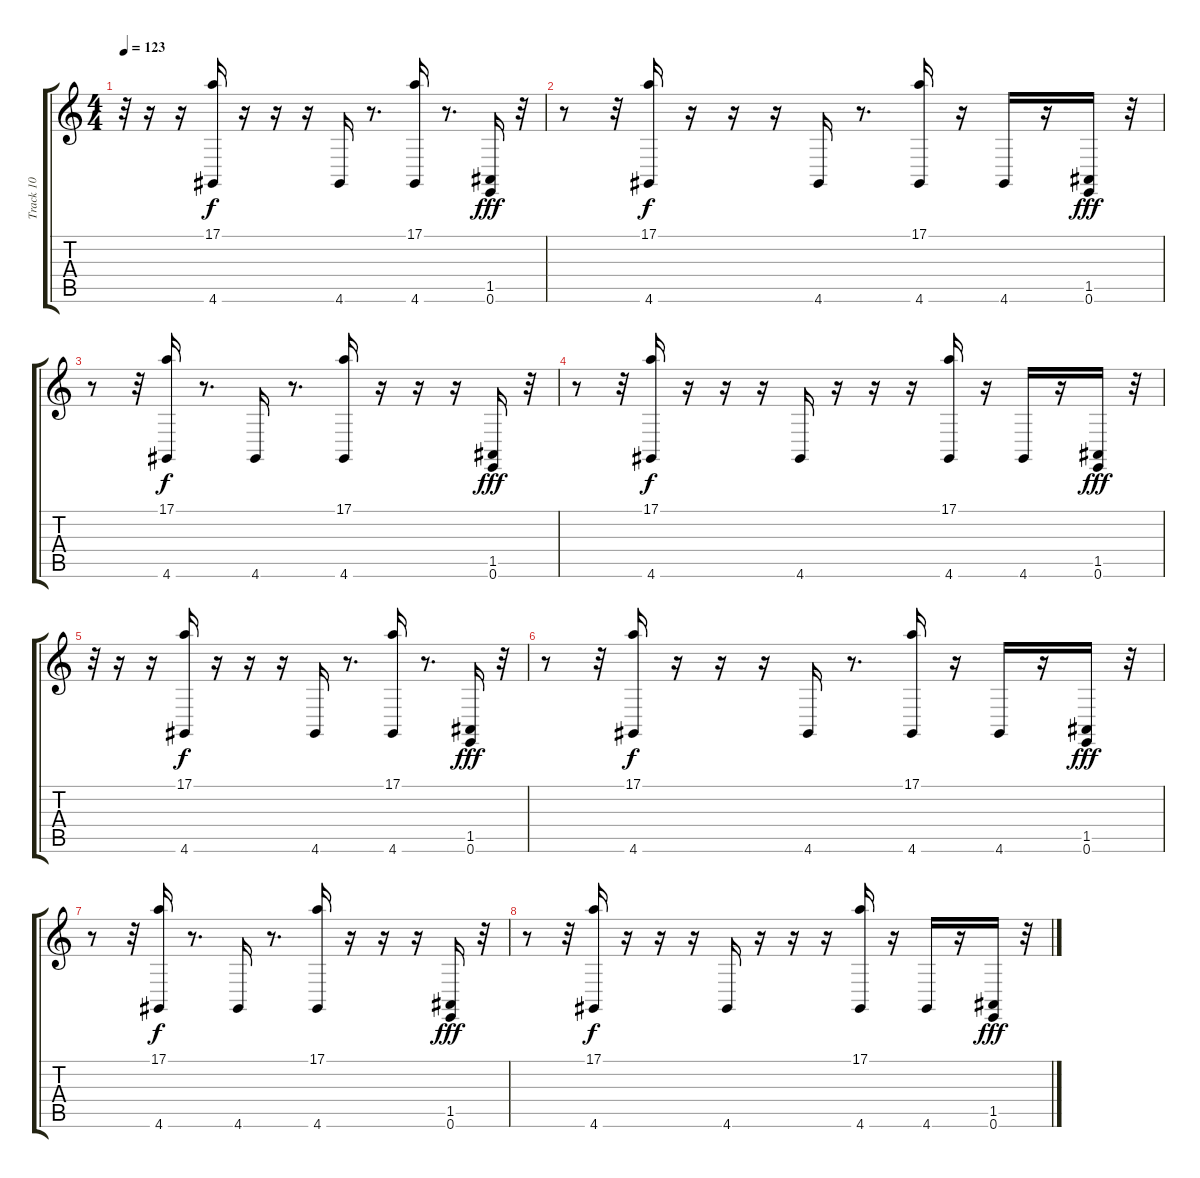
\track ("Track 10" "Track 10") {instrument acousticgrandpiano}
\staff {score tabs}
\tuning (E4 B3 G3 D3 A2 E2) {hide}
\ts (4 4)
\tempo 123
\clef g2
\ks c
r.32{dy fff} r.16 r.16 (17.1 4.6).16{dy f} r.16 r.16 r.16 4.6.16 r.8{d} (17.1 4.6).16 r.8{d} (1.5 0.6).16{dy fff} r.32 |
r.8 r.32 (17.1 4.6).16{dy f} r.16 r.16 r.16 4.6.16 r.8{d} (17.1 4.6).16 r.16 4.6.16 r.16 (1.5 0.6).16{dy fff} r.32 |
r.8 r.32 (17.1 4.6).16{dy f} r.8{d} 4.6.16 r.8{d} (17.1 4.6).16 r.16 r.16 r.16 (1.5 0.6).16{dy fff} r.32 |
r.8 r.32 (17.1 4.6).16{dy f} r.16 r.16 r.16 4.6.16 r.16 r.16 r.16 (17.1 4.6).16 r.16 4.6.16 r.16 (1.5 0.6).16{dy fff} r.32 |
r.32 r.16 r.16 (17.1 4.6).16{dy f} r.16 r.16 r.16 4.6.16 r.8{d} (17.1 4.6).16 r.8{d} (1.5 0.6).16{dy fff} r.32 |
r.8 r.32 (17.1 4.6).16{dy f} r.16 r.16 r.16 4.6.16 r.8{d} (17.1 4.6).16 r.16 4.6.16 r.16 (1.5 0.6).16{dy fff} r.32 |
r.8 r.32 (17.1 4.6).16{dy f} r.8{d} 4.6.16 r.8{d} (17.1 4.6).16 r.16 r.16 r.16 (1.5 0.6).16{dy fff} r.32 |
r.8 r.32 (17.1 4.6).16{dy f} r.16 r.16 r.16 4.6.16 r.16 r.16 r.16 (17.1 4.6).16 r.16 4.6.16 r.16 (1.5 0.6).16{dy fff} r.32
